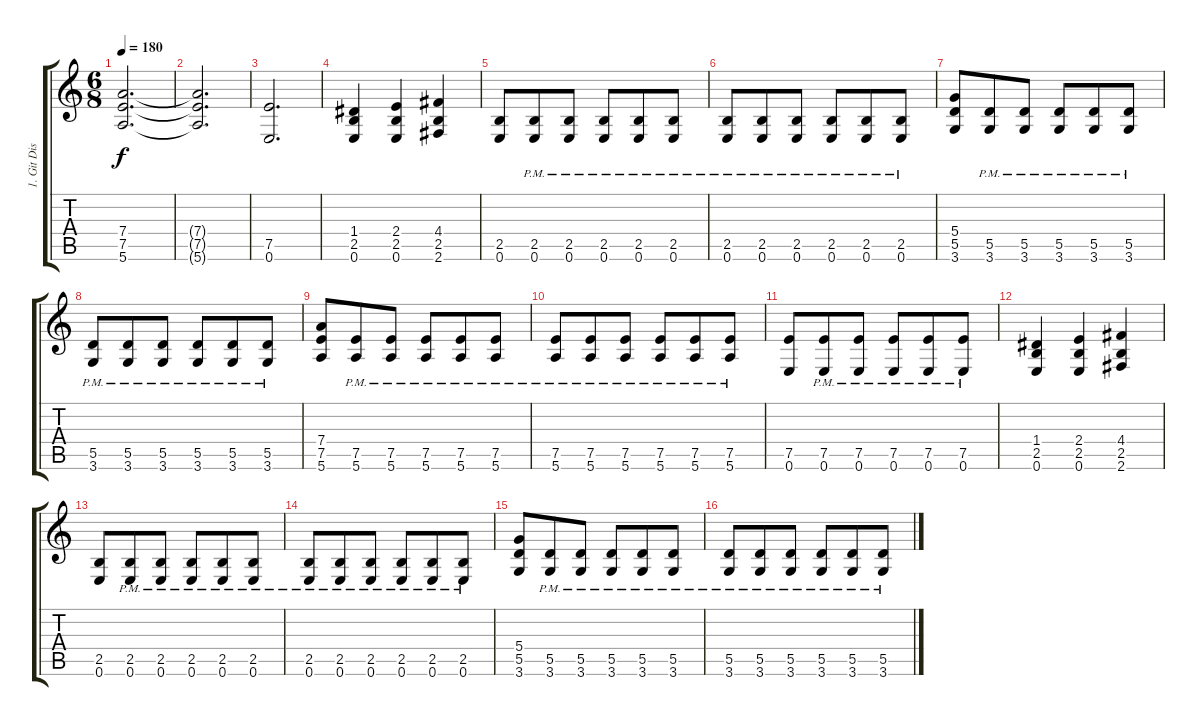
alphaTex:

\track ("1. Git Dist" "1. Git Dis") {instrument distortionguitar}
\staff {score tabs}
\tuning (E4 B3 G3 D3 A2 E2) {hide}
\ts (6 8)
\tempo 180
\clef g2
\ks c
(7.4 7.5 5.6).2{d dy f} |
(7.4{t} 7.5{t} 5.6{t}).2{d} |
(7.5 0.6).2{d} |
(1.4 2.5 0.6).4 (2.4 2.5 0.6).4 (4.4 2.5 2.6).4 |
(2.5 0.6).8 (2.5{pm} 0.6{pm}).8 (2.5{pm} 0.6{pm}).8 (2.5{pm} 0.6{pm}).8 (2.5{pm} 0.6{pm}).8 (2.5{pm} 0.6{pm}).8 |
(2.5{pm} 0.6{pm}).8 (2.5{pm} 0.6{pm}).8 (2.5{pm} 0.6{pm}).8 (2.5{pm} 0.6{pm}).8 (2.5{pm} 0.6{pm}).8 (2.5{pm} 0.6{pm}).8 |
(5.4 5.5 3.6).8 (5.5{pm} 3.6{pm}).8 (5.5{pm} 3.6{pm}).8 (5.5{pm} 3.6{pm}).8 (5.5{pm} 3.6{pm}).8 (5.5{pm} 3.6{pm}).8 |
(5.5{pm} 3.6{pm}).8 (5.5{pm} 3.6{pm}).8 (5.5{pm} 3.6{pm}).8 (5.5{pm} 3.6{pm}).8 (5.5{pm} 3.6{pm}).8 (5.5{pm} 3.6{pm}).8 |
(7.4 7.5 5.6).8 (7.5{pm} 5.6{pm}).8 (7.5{pm} 5.6{pm}).8 (7.5{pm} 5.6{pm}).8 (7.5{pm} 5.6{pm}).8 (7.5{pm} 5.6{pm}).8 |
(7.5{pm} 5.6{pm}).8 (7.5{pm} 5.6{pm}).8 (7.5{pm} 5.6{pm}).8 (7.5{pm} 5.6{pm}).8 (7.5{pm} 5.6{pm}).8 (7.5{pm} 5.6{pm}).8 |
(7.5 0.6).8 (7.5{pm} 0.6{pm}).8 (7.5{pm} 0.6{pm}).8 (7.5{pm} 0.6{pm}).8 (7.5{pm} 0.6{pm}).8 (7.5{pm} 0.6{pm}).8 |
(1.4 2.5 0.6).4 (2.4 2.5 0.6).4 (4.4 2.5 2.6).4 |
(2.5 0.6).8 (2.5{pm} 0.6{pm}).8 (2.5{pm} 0.6{pm}).8 (2.5{pm} 0.6{pm}).8 (2.5{pm} 0.6{pm}).8 (2.5{pm} 0.6{pm}).8 |
(2.5{pm} 0.6{pm}).8 (2.5{pm} 0.6{pm}).8 (2.5{pm} 0.6{pm}).8 (2.5{pm} 0.6{pm}).8 (2.5{pm} 0.6{pm}).8 (2.5{pm} 0.6{pm}).8 |
(5.4 5.5 3.6).8 (5.5{pm} 3.6{pm}).8 (5.5{pm} 3.6{pm}).8 (5.5{pm} 3.6{pm}).8 (5.5{pm} 3.6{pm}).8 (5.5{pm} 3.6{pm}).8 |
(5.5{pm} 3.6{pm}).8 (5.5{pm} 3.6{pm}).8 (5.5{pm} 3.6{pm}).8 (5.5{pm} 3.6{pm}).8 (5.5{pm} 3.6{pm}).8 (5.5{pm} 3.6{pm}).8
